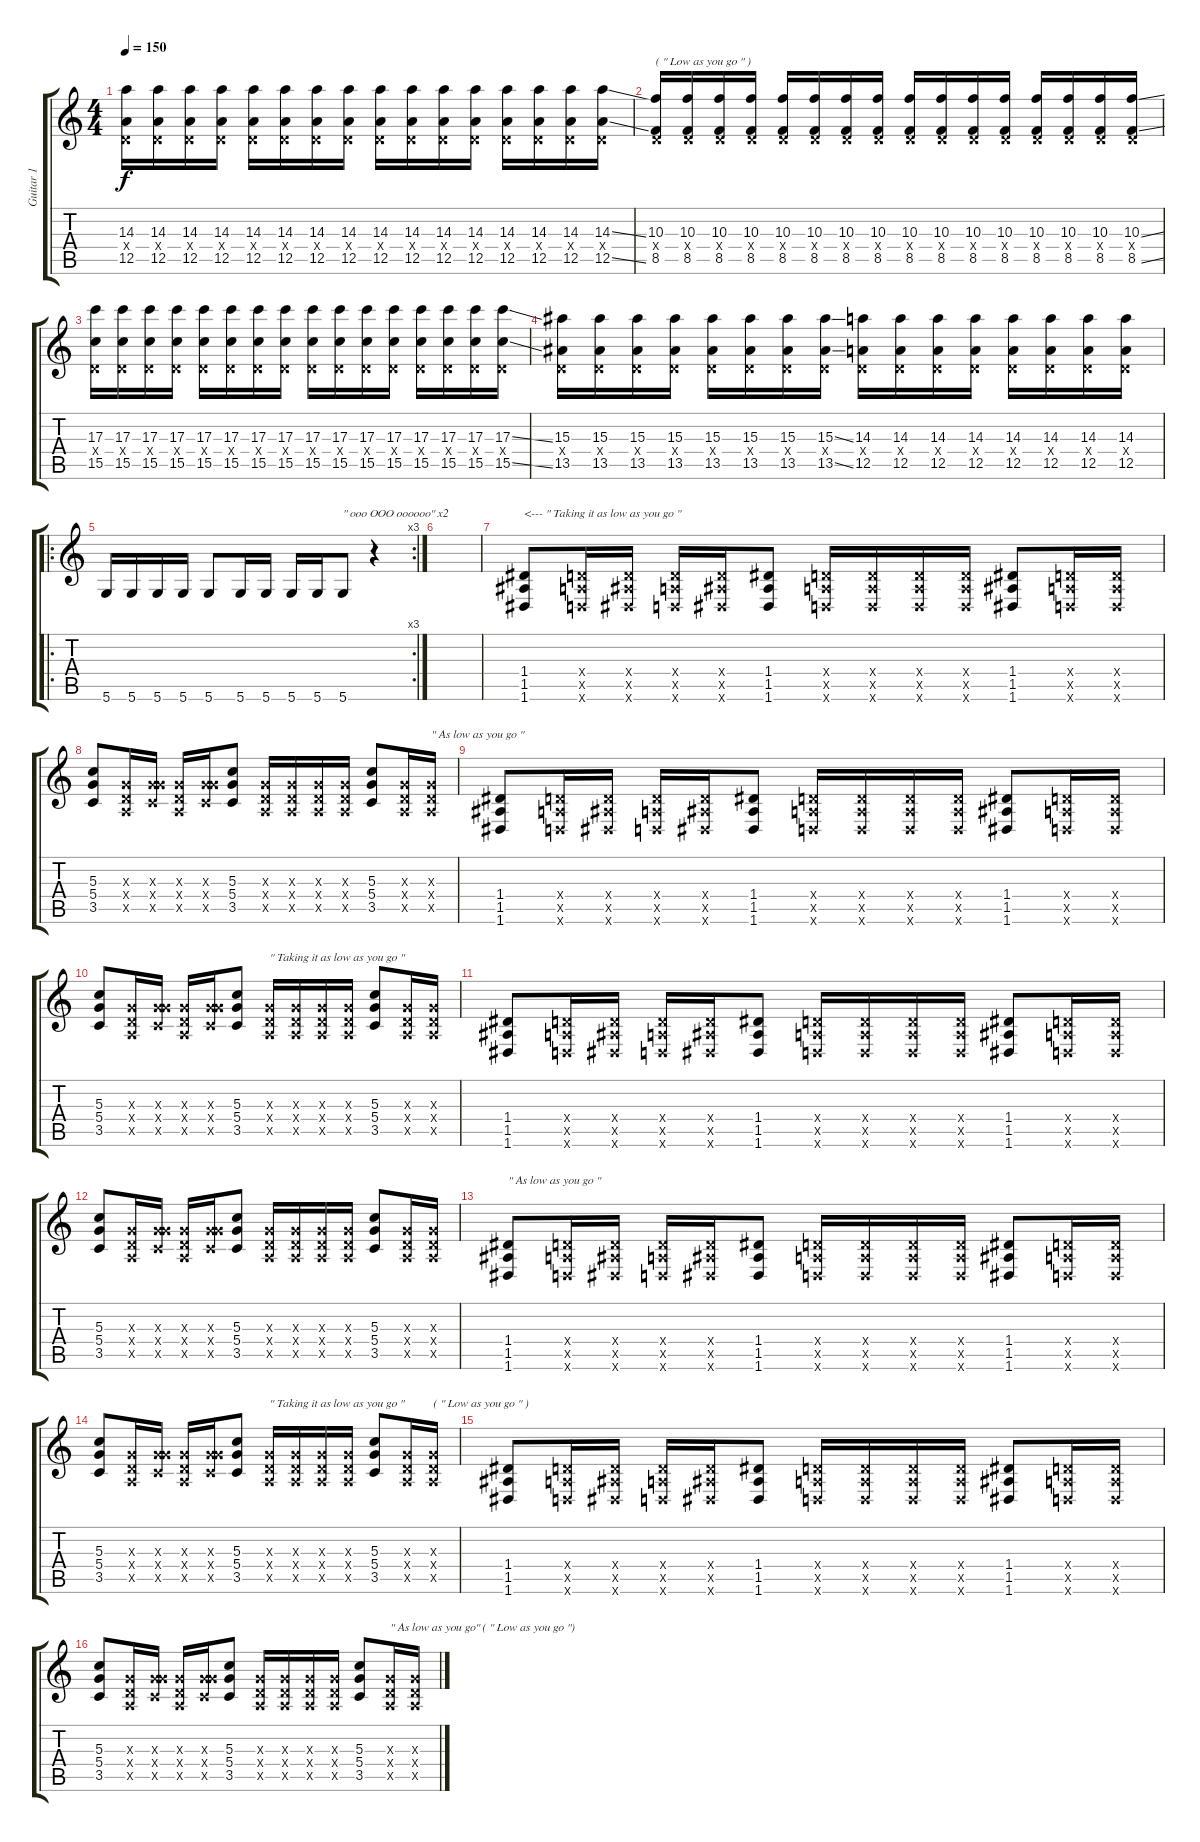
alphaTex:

\track ("Guitar 1" "Guitar 1") {instrument overdrivenguitar}
\staff {score tabs}
\tuning (E4 B3 G3 D3 A2 D2) {hide}
\ts (4 4)
\tempo 150
\clef g2
\ks c
(14.3 0.4{x} 12.5).16{dy f} (14.3 0.4{x} 12.5).16 (14.3 0.4{x} 12.5).16 (14.3 0.4{x} 12.5).16 (14.3 0.4{x} 12.5).16 (14.3 0.4{x} 12.5).16 (14.3 0.4{x} 12.5).16 (14.3 0.4{x} 12.5).16 (14.3 0.4{x} 12.5).16 (14.3 0.4{x} 12.5).16 (14.3 0.4{x} 12.5).16 (14.3 0.4{x} 12.5).16 (14.3 0.4{x} 12.5).16 (14.3 0.4{x} 12.5).16 (14.3 0.4{x} 12.5).16 (14.3{ss} 0.4{x} 12.5{ss}).16 |
(10.3 0.4{x} 8.5).16{txt "( \" Low as you go \" )"} (10.3 0.4{x} 8.5).16 (10.3 0.4{x} 8.5).16 (10.3 0.4{x} 8.5).16 (10.3 0.4{x} 8.5).16 (10.3 0.4{x} 8.5).16 (10.3 0.4{x} 8.5).16 (10.3 0.4{x} 8.5).16 (10.3 0.4{x} 8.5).16 (10.3 0.4{x} 8.5).16 (10.3 0.4{x} 8.5).16 (10.3 0.4{x} 8.5).16 (10.3 0.4{x} 8.5).16 (10.3 0.4{x} 8.5).16 (10.3 0.4{x} 8.5).16 (10.3{ss} 0.4{x} 8.5{ss}).16 |
(17.3 0.4{x} 15.5).16 (17.3 0.4{x} 15.5).16 (17.3 0.4{x} 15.5).16 (17.3 0.4{x} 15.5).16 (17.3 0.4{x} 15.5).16 (17.3 0.4{x} 15.5).16 (17.3 0.4{x} 15.5).16 (17.3 0.4{x} 15.5).16 (17.3 0.4{x} 15.5).16 (17.3 0.4{x} 15.5).16 (17.3 0.4{x} 15.5).16 (17.3 0.4{x} 15.5).16 (17.3 0.4{x} 15.5).16 (17.3 0.4{x} 15.5).16 (17.3 0.4{x} 15.5).16 (17.3{ss} 0.4{x} 15.5{ss}).16 |
(15.3 0.4{x} 13.5).16 (15.3 0.4{x} 13.5).16 (15.3 0.4{x} 13.5).16 (15.3 0.4{x} 13.5).16 (15.3 0.4{x} 13.5).16 (15.3 0.4{x} 13.5).16 (15.3 0.4{x} 13.5).16 (15.3{ss} 0.4{x} 13.5{ss}).16 (14.3 0.4{x} 12.5).16 (14.3 0.4{x} 12.5).16 (14.3 0.4{x} 12.5).16 (14.3 0.4{x} 12.5).16 (14.3 0.4{x} 12.5).16 (14.3 0.4{x} 12.5).16 (14.3 0.4{x} 12.5).16 (14.3 0.4{x} 12.5).16 |
\ro
\rc 3
5.6.16 5.6.16 5.6.16 5.6.16 5.6.8 5.6.16 5.6.16 5.6.16 5.6.16 5.6.8{txt "\" ooo OOO oooooo\" x2"} r.4 |
|
(1.4 1.5 1.6).8{txt "<--- \" Taking it as low as you go \""} (0.4{x} 0.5{x} 0.6{x}).16 (0.4{x} 1.5{x} 1.6{x}).16 (0.4{x} 0.5{x} 0.6{x}).16 (0.4{x} 1.5{x} 1.6{x}).16 (1.4 1.5 1.6).8 (0.4{x} 0.5{x} 0.6{x}).16 (0.4{x} 0.5{x} 0.6{x}).16 (0.4{x} 0.5{x} 0.6{x}).16 (0.4{x} 0.5{x} 0.6{x}).16 (1.4 1.5 1.6).8 (0.4{x} 0.5{x} 0.6{x}).16 (0.4{x} 0.5{x} 0.6{x}).16 |
(5.3 5.4 3.5).8 (0.3{x} 0.4{x} 0.5{x}).16 (0.3{x} 5.4{x} 3.5{x}).16 (0.3{x} 0.4{x} 0.5{x}).16 (0.3{x} 5.4{x} 3.5{x}).16 (5.3 5.4 3.5).8 (0.3{x} 0.4{x} 0.5{x}).16 (0.3{x} 0.4{x} 0.5{x}).16 (0.3{x} 0.4{x} 0.5{x}).16 (0.3{x} 0.4{x} 0.5{x}).16 (5.3 5.4 3.5).8 (0.3{x} 0.4{x} 0.5{x}).16 (0.3{x} 0.4{x} 0.5{x}).16{txt "\" As low as you go \""} |
(1.4 1.5 1.6).8 (0.4{x} 0.5{x} 0.6{x}).16 (0.4{x} 1.5{x} 1.6{x}).16 (0.4{x} 0.5{x} 0.6{x}).16 (0.4{x} 1.5{x} 1.6{x}).16 (1.4 1.5 1.6).8 (0.4{x} 0.5{x} 0.6{x}).16 (0.4{x} 0.5{x} 0.6{x}).16 (0.4{x} 0.5{x} 0.6{x}).16 (0.4{x} 0.5{x} 0.6{x}).16 (1.4 1.5 1.6).8 (0.4{x} 0.5{x} 0.6{x}).16 (0.4{x} 0.5{x} 0.6{x}).16 |
(5.3 5.4 3.5).8 (0.3{x} 0.4{x} 0.5{x}).16 (0.3{x} 5.4{x} 3.5{x}).16 (0.3{x} 0.4{x} 0.5{x}).16 (0.3{x} 5.4{x} 3.5{x}).16 (5.3 5.4 3.5).8 (0.3{x} 0.4{x} 0.5{x}).16{txt "\" Taking it as low as you go \""} (0.3{x} 0.4{x} 0.5{x}).16 (0.3{x} 0.4{x} 0.5{x}).16 (0.3{x} 0.4{x} 0.5{x}).16 (5.3 5.4 3.5).8 (0.3{x} 0.4{x} 0.5{x}).16 (0.3{x} 0.4{x} 0.5{x}).16 |
(1.4 1.5 1.6).8 (0.4{x} 0.5{x} 0.6{x}).16 (0.4{x} 1.5{x} 1.6{x}).16 (0.4{x} 0.5{x} 0.6{x}).16 (0.4{x} 1.5{x} 1.6{x}).16 (1.4 1.5 1.6).8 (0.4{x} 0.5{x} 0.6{x}).16 (0.4{x} 0.5{x} 0.6{x}).16 (0.4{x} 0.5{x} 0.6{x}).16 (0.4{x} 0.5{x} 0.6{x}).16 (1.4 1.5 1.6).8 (0.4{x} 0.5{x} 0.6{x}).16 (0.4{x} 0.5{x} 0.6{x}).16 |
(5.3 5.4 3.5).8 (0.3{x} 0.4{x} 0.5{x}).16 (0.3{x} 5.4{x} 3.5{x}).16 (0.3{x} 0.4{x} 0.5{x}).16 (0.3{x} 5.4{x} 3.5{x}).16 (5.3 5.4 3.5).8 (0.3{x} 0.4{x} 0.5{x}).16 (0.3{x} 0.4{x} 0.5{x}).16 (0.3{x} 0.4{x} 0.5{x}).16 (0.3{x} 0.4{x} 0.5{x}).16 (5.3 5.4 3.5).8 (0.3{x} 0.4{x} 0.5{x}).16 (0.3{x} 0.4{x} 0.5{x}).16 |
(1.4 1.5 1.6).8{txt "\" As low as you go \""} (0.4{x} 0.5{x} 0.6{x}).16 (0.4{x} 1.5{x} 1.6{x}).16 (0.4{x} 0.5{x} 0.6{x}).16 (0.4{x} 1.5{x} 1.6{x}).16 (1.4 1.5 1.6).8 (0.4{x} 0.5{x} 0.6{x}).16 (0.4{x} 0.5{x} 0.6{x}).16 (0.4{x} 0.5{x} 0.6{x}).16 (0.4{x} 0.5{x} 0.6{x}).16 (1.4 1.5 1.6).8 (0.4{x} 0.5{x} 0.6{x}).16 (0.4{x} 0.5{x} 0.6{x}).16 |
(5.3 5.4 3.5).8 (0.3{x} 0.4{x} 0.5{x}).16 (0.3{x} 5.4{x} 3.5{x}).16 (0.3{x} 0.4{x} 0.5{x}).16 (0.3{x} 5.4{x} 3.5{x}).16 (5.3 5.4 3.5).8 (0.3{x} 0.4{x} 0.5{x}).16{txt "\" Taking it as low as you go \""} (0.3{x} 0.4{x} 0.5{x}).16 (0.3{x} 0.4{x} 0.5{x}).16 (0.3{x} 0.4{x} 0.5{x}).16 (5.3 5.4 3.5).8 (0.3{x} 0.4{x} 0.5{x}).16 (0.3{x} 0.4{x} 0.5{x}).16{txt "( \" Low as you go \" )"} |
(1.4 1.5 1.6).8 (0.4{x} 0.5{x} 0.6{x}).16 (0.4{x} 1.5{x} 1.6{x}).16 (0.4{x} 0.5{x} 0.6{x}).16 (0.4{x} 1.5{x} 1.6{x}).16 (1.4 1.5 1.6).8 (0.4{x} 0.5{x} 0.6{x}).16 (0.4{x} 0.5{x} 0.6{x}).16 (0.4{x} 0.5{x} 0.6{x}).16 (0.4{x} 0.5{x} 0.6{x}).16 (1.4 1.5 1.6).8 (0.4{x} 0.5{x} 0.6{x}).16 (0.4{x} 0.5{x} 0.6{x}).16 |
(5.3 5.4 3.5).8 (0.3{x} 0.4{x} 0.5{x}).16 (0.3{x} 5.4{x} 3.5{x}).16 (0.3{x} 0.4{x} 0.5{x}).16 (0.3{x} 5.4{x} 3.5{x}).16 (5.3 5.4 3.5).8 (0.3{x} 0.4{x} 0.5{x}).16 (0.3{x} 0.4{x} 0.5{x}).16 (0.3{x} 0.4{x} 0.5{x}).16 (0.3{x} 0.4{x} 0.5{x}).16 (5.3 5.4 3.5).8 (0.3{x} 0.4{x} 0.5{x}).16{txt "\" As low as you go\" ( \" Low as you go \")"} (0.3{x} 0.4{x} 0.5{x}).16
